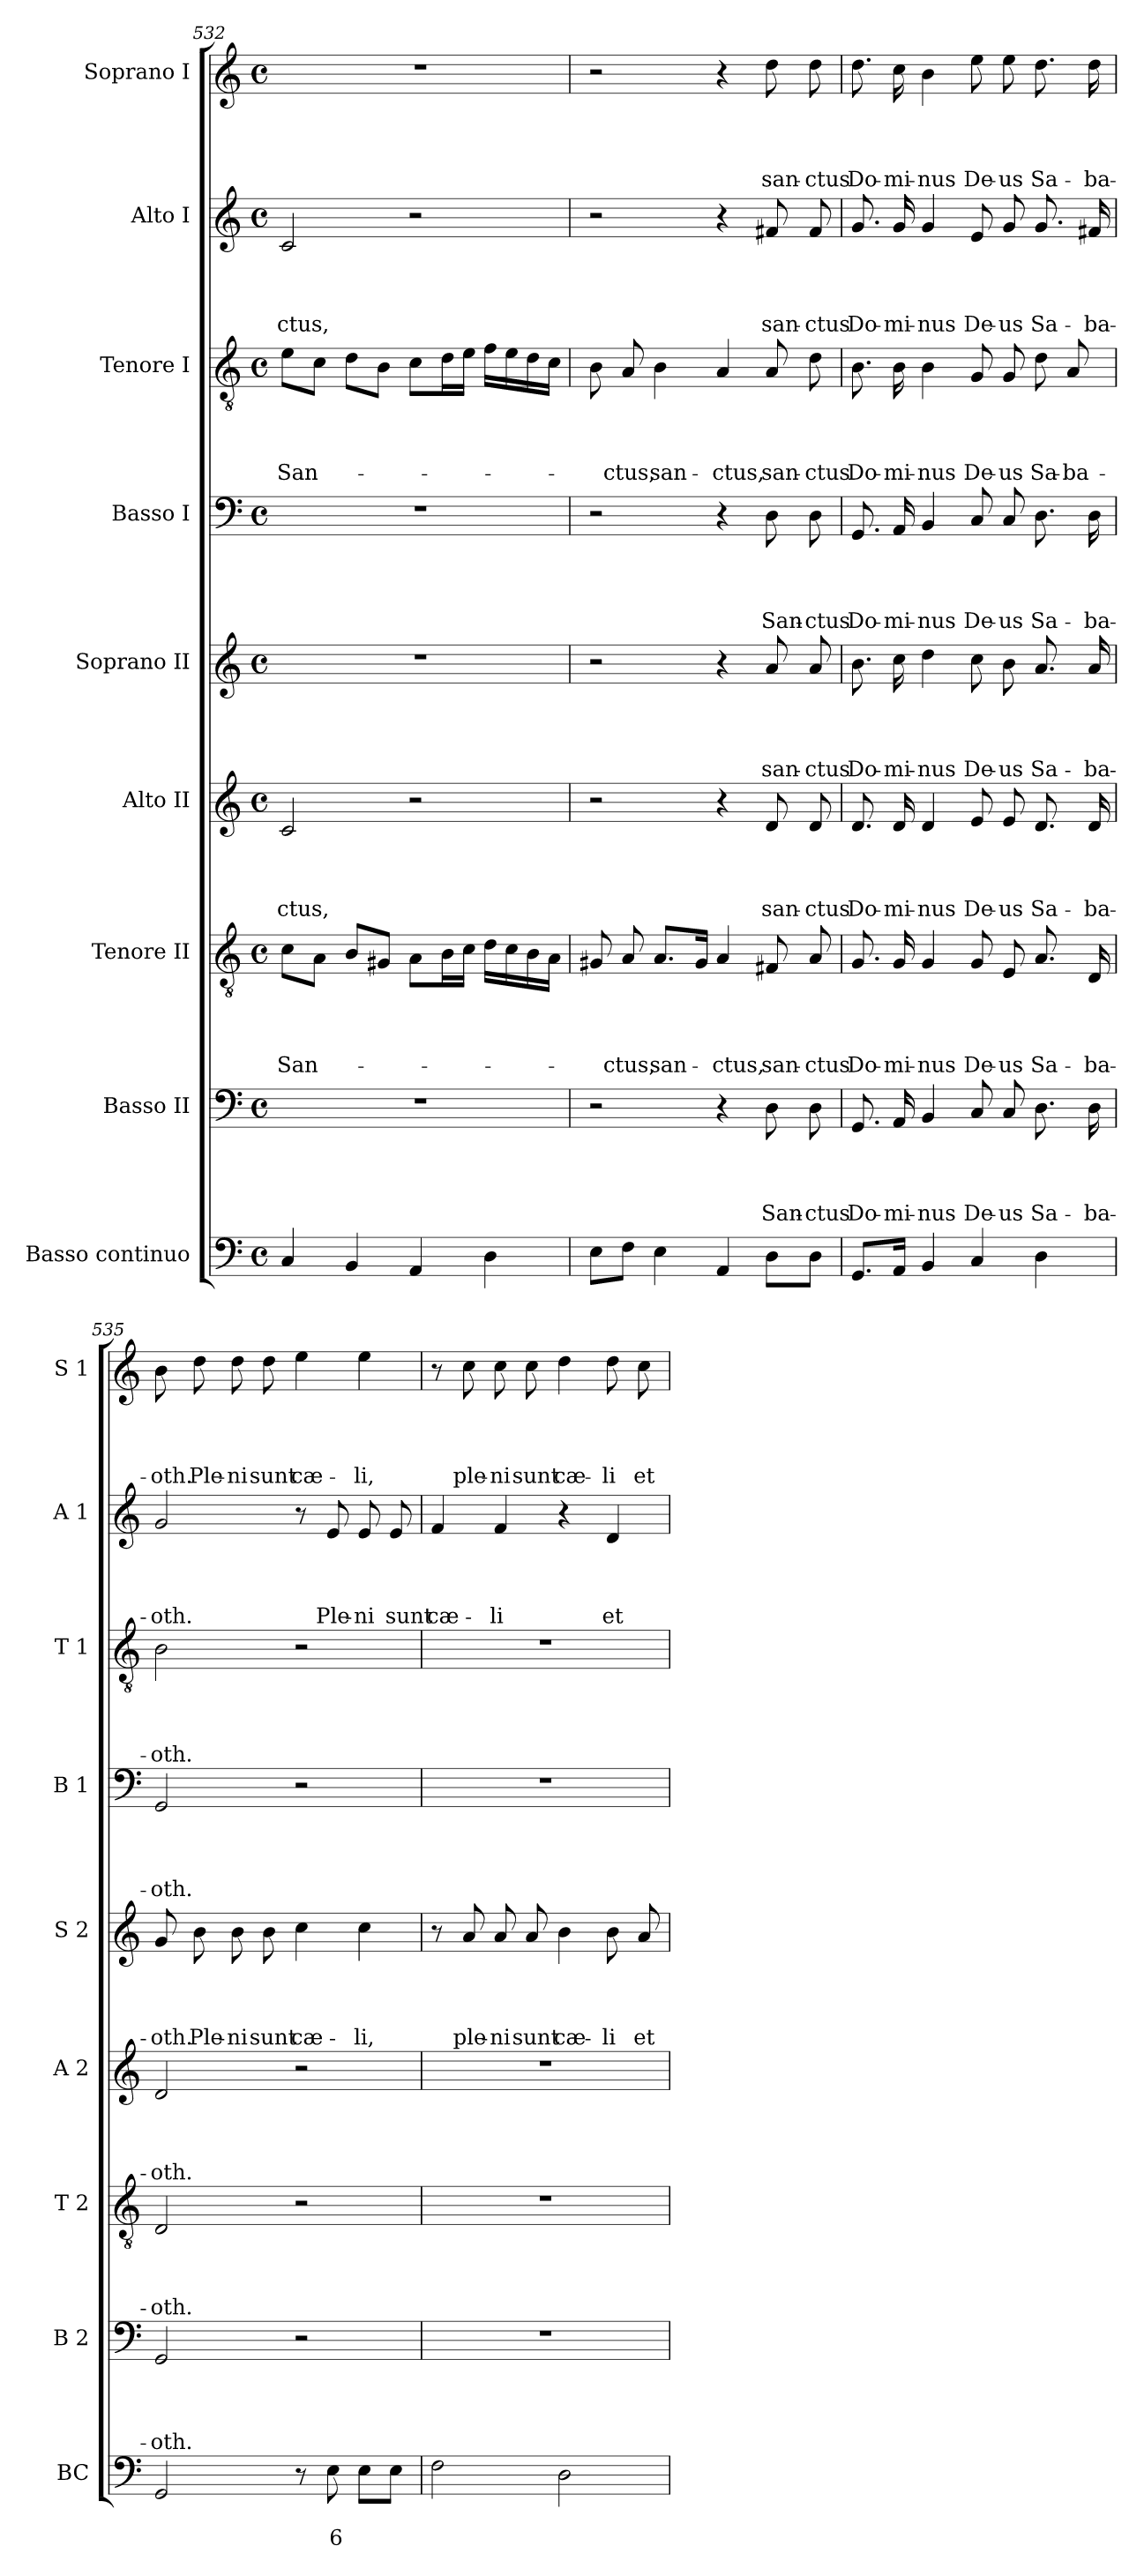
**kern	**text	**text	**kern	**text	**text	**text	**text	**kern	**text	**text	**text	**text	**kern	**text	**text	**text	**text	**kern	**text	**text	**text	**text	**kern	**text	**text	**text	**text	**kern	**text	**text	**text	**text	**kern	**text	**text	**text	**text	**kern	**text	**text	**text	**text
*part9	*part9	*part9	*part8	*part8	*part8	*part8	*part8	*part7	*part7	*part7	*part7	*part7	*part6	*part6	*part6	*part6	*part6	*part5	*part5	*part5	*part5	*part5	*part4	*part4	*part4	*part4	*part4	*part3	*part3	*part3	*part3	*part3	*part2	*part2	*part2	*part2	*part2	*part1	*part1	*part1	*part1	*part1
*staff9	*staff9	*staff9	*staff8	*staff8	*staff8	*staff8	*staff8	*staff7	*staff7	*staff7	*staff7	*staff7	*staff6	*staff6	*staff6	*staff6	*staff6	*staff5	*staff5	*staff5	*staff5	*staff5	*staff4	*staff4	*staff4	*staff4	*staff4	*staff3	*staff3	*staff3	*staff3	*staff3	*staff2	*staff2	*staff2	*staff2	*staff2	*staff1	*staff1	*staff1	*staff1	*staff1
*I"Basso continuo	*	*	*I"Basso II	*	*	*	*	*I"Tenore II	*	*	*	*	*I"Alto II	*	*	*	*	*I"Soprano II	*	*	*	*	*I"Basso I	*	*	*	*	*I"Tenore I	*	*	*	*	*I"Alto I	*	*	*	*	*I"Soprano I	*	*	*	*
*I'BC	*	*	*I'B 2	*	*	*	*	*I'T 2	*	*	*	*	*I'A 2	*	*	*	*	*I'S 2	*	*	*	*	*I'B 1	*	*	*	*	*I'T 1	*	*	*	*	*I'A 1	*	*	*	*	*I'S 1	*	*	*	*
*clefF4	*	*	*clefF4	*	*	*	*	*clefGv2	*	*	*	*	*clefG2	*	*	*	*	*clefG2	*	*	*	*	*clefF4	*	*	*	*	*clefGv2	*	*	*	*	*clefG2	*	*	*	*	*clefG2	*	*	*	*
*k[]	*	*	*k[]	*	*	*	*	*k[]	*	*	*	*	*k[]	*	*	*	*	*k[]	*	*	*	*	*k[]	*	*	*	*	*k[]	*	*	*	*	*k[]	*	*	*	*	*k[]	*	*	*	*
*C:	*	*	*C:	*	*	*	*	*C:	*	*	*	*	*C:	*	*	*	*	*C:	*	*	*	*	*C:	*	*	*	*	*C:	*	*	*	*	*C:	*	*	*	*	*C:	*	*	*	*
*M4/4	*	*	*M4/4	*	*	*	*	*M4/4	*	*	*	*	*M4/4	*	*	*	*	*M4/4	*	*	*	*	*M4/4	*	*	*	*	*M4/4	*	*	*	*	*M4/4	*	*	*	*	*M4/4	*	*	*	*
*met(c)	*	*	*met(c)	*	*	*	*	*met(c)	*	*	*	*	*met(c)	*	*	*	*	*met(c)	*	*	*	*	*met(c)	*	*	*	*	*met(c)	*	*	*	*	*met(c)	*	*	*	*	*met(c)	*	*	*	*
=532	=532	=532	=532	=532	=532	=532	=532	=532	=532	=532	=532	=532	=532	=532	=532	=532	=532	=532	=532	=532	=532	=532	=532	=532	=532	=532	=532	=532	=532	=532	=532	=532	=532	=532	=532	=532	=532	=532	=532	=532	=532	=532
!	!	!	!	!	!	!	!	!	!	!	!	!LO:LY:b	!	!	!	!	!LO:LY:b	!	!	!	!	!	!	!	!	!	!	!	!	!	!	!LO:LY:b	!	!	!	!	!LO:LY:b	!	!	!	!	!
4C/	.	.	1r	.	.	.	.	8c\L	.	.	.	San-	2c/	.	.	.	-ctus,	1r	.	.	.	.	1r	.	.	.	.	8e\L	.	.	.	San-	2c/	.	.	.	-ctus,	1r	.	.	.	.
.	.	.	.	.	.	.	.	8A\J	.	.	.	.	.	.	.	.	.	.	.	.	.	.	.	.	.	.	.	8c\J	.	.	.	.	.	.	.	.	.	.	.	.	.	.
4BB/	.	.	.	.	.	.	.	8B/L	.	.	.	.	.	.	.	.	.	.	.	.	.	.	.	.	.	.	.	8d\L	.	.	.	.	.	.	.	.	.	.	.	.	.	.
.	.	.	.	.	.	.	.	8G#X/J	.	.	.	.	.	.	.	.	.	.	.	.	.	.	.	.	.	.	.	8B\J	.	.	.	.	.	.	.	.	.	.	.	.	.	.
4AA/	.	.	.	.	.	.	.	8A\L	.	.	.	.	2r	.	.	.	.	.	.	.	.	.	.	.	.	.	.	8c\L	.	.	.	.	2r	.	.	.	.	.	.	.	.	.
.	.	.	.	.	.	.	.	16B\L	.	.	.	.	.	.	.	.	.	.	.	.	.	.	.	.	.	.	.	16d\L	.	.	.	.	.	.	.	.	.	.	.	.	.	.
.	.	.	.	.	.	.	.	16c\JJ	.	.	.	.	.	.	.	.	.	.	.	.	.	.	.	.	.	.	.	16e\JJ	.	.	.	.	.	.	.	.	.	.	.	.	.	.
4D\	.	.	.	.	.	.	.	16d\LL	.	.	.	.	.	.	.	.	.	.	.	.	.	.	.	.	.	.	.	16f\LL	.	.	.	.	.	.	.	.	.	.	.	.	.	.
.	.	.	.	.	.	.	.	16c\	.	.	.	.	.	.	.	.	.	.	.	.	.	.	.	.	.	.	.	16e\	.	.	.	.	.	.	.	.	.	.	.	.	.	.
.	.	.	.	.	.	.	.	16B\	.	.	.	.	.	.	.	.	.	.	.	.	.	.	.	.	.	.	.	16d\	.	.	.	.	.	.	.	.	.	.	.	.	.	.
.	.	.	.	.	.	.	.	16A\JJ	.	.	.	.	.	.	.	.	.	.	.	.	.	.	.	.	.	.	.	16c\JJ	.	.	.	.	.	.	.	.	.	.	.	.	.	.
!!LO:PB:g=z
=533	=533	=533	=533	=533	=533	=533	=533	=533	=533	=533	=533	=533	=533	=533	=533	=533	=533	=533	=533	=533	=533	=533	=533	=533	=533	=533	=533	=533	=533	=533	=533	=533	=533	=533	=533	=533	=533	=533	=533	=533	=533	=533
8E\L	.	.	2r	.	.	.	.	8G#X/	.	.	.	.	2r	.	.	.	.	2r	.	.	.	.	2r	.	.	.	.	8B\	.	.	.	.	2r	.	.	.	.	2r	.	.	.	.
!	!	!	!	!	!	!	!	!	!	!	!	!LO:LY:b	!	!	!	!	!	!	!	!	!	!	!	!	!	!	!	!	!	!	!	!LO:LY:b	!	!	!	!	!	!	!	!	!	!
8F\J	.	.	.	.	.	.	.	8A/	.	.	.	-ctus,	.	.	.	.	.	.	.	.	.	.	.	.	.	.	.	8A/	.	.	.	-ctus,	.	.	.	.	.	.	.	.	.	.
!	!	!	!	!	!	!	!	!	!	!	!	!LO:LY:b	!	!	!	!	!	!	!	!	!	!	!	!	!	!	!	!	!	!	!	!LO:LY:b	!	!	!	!	!	!	!	!	!	!
4E\	.	.	.	.	.	.	.	8.A/L	.	.	.	san-	.	.	.	.	.	.	.	.	.	.	.	.	.	.	.	4B\	.	.	.	san-	.	.	.	.	.	.	.	.	.	.
.	.	.	.	.	.	.	.	16G#/Jk	.	.	.	.	.	.	.	.	.	.	.	.	.	.	.	.	.	.	.	.	.	.	.	.	.	.	.	.	.	.	.	.	.	.
!	!	!	!	!	!	!	!	!	!	!	!	!LO:LY:b	!	!	!	!	!	!	!	!	!	!	!	!	!	!	!	!	!	!	!	!LO:LY:b	!	!	!	!	!	!	!	!	!	!
4AA/	.	.	4r	.	.	.	.	4A/	.	.	.	-ctus,	4r	.	.	.	.	4r	.	.	.	.	4r	.	.	.	.	4A/	.	.	.	-ctus,	4r	.	.	.	.	4r	.	.	.	.
!	!	!	!	!	!	!	!LO:LY:b	!	!	!	!	!LO:LY:b	!	!	!	!	!LO:LY:b	!	!	!	!	!LO:LY:b	!	!	!	!	!LO:LY:b	!	!	!	!	!LO:LY:b	!	!	!	!	!LO:LY:b	!	!	!	!	!LO:LY:b
8D\L	.	.	8D\	.	.	.	San-	8F#X/	.	.	.	san-	8d/	.	.	.	san-	8a/	.	.	.	san-	8D\	.	.	.	San-	8A/	.	.	.	san-	8f#X/	.	.	.	san-	8dd\	.	.	.	san-
!	!	!	!	!	!	!	!LO:LY:b	!	!	!	!	!LO:LY:b	!	!	!	!	!LO:LY:b	!	!	!	!	!LO:LY:b	!	!	!	!	!LO:LY:b	!	!	!	!	!LO:LY:b	!	!	!	!	!LO:LY:b	!	!	!	!	!LO:LY:b
8D\J	.	.	8D\	.	.	.	-ctus	8A/	.	.	.	-ctus	8d/	.	.	.	-ctus	8a/	.	.	.	-ctus	8D\	.	.	.	-ctus	8d\	.	.	.	-ctus	8f#/	.	.	.	-ctus	8dd\	.	.	.	-ctus
=534	=534	=534	=534	=534	=534	=534	=534	=534	=534	=534	=534	=534	=534	=534	=534	=534	=534	=534	=534	=534	=534	=534	=534	=534	=534	=534	=534	=534	=534	=534	=534	=534	=534	=534	=534	=534	=534	=534	=534	=534	=534	=534
!	!	!	!	!	!	!	!LO:LY:b	!	!	!	!	!LO:LY:b	!	!	!	!	!LO:LY:b	!	!	!	!	!LO:LY:b	!	!	!	!	!LO:LY:b	!	!	!	!	!LO:LY:b	!	!	!	!	!LO:LY:b	!	!	!	!	!LO:LY:b
8.GG/L	.	.	8.GG/	.	.	.	Do-	8.G/	.	.	.	Do-	8.d/	.	.	.	Do-	8.b\	.	.	.	Do-	8.GG/	.	.	.	Do-	8.B\	.	.	.	Do-	8.g/	.	.	.	Do-	8.dd\	.	.	.	Do-
!	!	!	!	!	!	!	!LO:LY:b	!	!	!	!	!LO:LY:b	!	!	!	!	!LO:LY:b	!	!	!	!	!LO:LY:b	!	!	!	!	!LO:LY:b	!	!	!	!	!LO:LY:b	!	!	!	!	!LO:LY:b	!	!	!	!	!LO:LY:b
16AA/Jk	.	.	16AA/	.	.	.	-mi-	16G/	.	.	.	-mi-	16d/	.	.	.	-mi-	16cc\	.	.	.	-mi-	16AA/	.	.	.	-mi-	16B\	.	.	.	-mi-	16g/	.	.	.	-mi-	16cc\	.	.	.	-mi-
!	!	!	!	!	!	!	!LO:LY:b	!	!	!	!	!LO:LY:b	!	!	!	!	!LO:LY:b	!	!	!	!	!LO:LY:b	!	!	!	!	!LO:LY:b	!	!	!	!	!LO:LY:b	!	!	!	!	!LO:LY:b	!	!	!	!	!LO:LY:b
4BB/	.	.	4BB/	.	.	.	-nus	4G/	.	.	.	-nus	4d/	.	.	.	-nus	4dd\	.	.	.	-nus	4BB/	.	.	.	-nus	4B\	.	.	.	-nus	4g/	.	.	.	-nus	4b\	.	.	.	-nus
!	!	!	!	!	!	!	!LO:LY:b	!	!	!	!	!LO:LY:b	!	!	!	!	!LO:LY:b	!	!	!	!	!LO:LY:b	!	!	!	!	!LO:LY:b	!	!	!	!	!LO:LY:b	!	!	!	!	!LO:LY:b	!	!	!	!	!LO:LY:b
4C/	.	.	8C/	.	.	.	De-	8G/	.	.	.	De-	8e/	.	.	.	De-	8cc\	.	.	.	De-	8C/	.	.	.	De-	8G/	.	.	.	De-	8e/	.	.	.	De-	8ee\	.	.	.	De-
!	!	!	!	!	!	!	!LO:LY:b	!	!	!	!	!LO:LY:b	!	!	!	!	!LO:LY:b	!	!	!	!	!LO:LY:b	!	!	!	!	!LO:LY:b	!	!	!	!	!LO:LY:b	!	!	!	!	!LO:LY:b	!	!	!	!	!LO:LY:b
.	.	.	8C/	.	.	.	-us	8E/	.	.	.	-us	8e/	.	.	.	-us	8b\	.	.	.	-us	8C/	.	.	.	-us	8G/	.	.	.	-us	8g/	.	.	.	-us	8ee\	.	.	.	-us
!	!	!	!	!	!	!	!LO:LY:b	!	!	!	!	!LO:LY:b	!	!	!	!	!LO:LY:b	!	!	!	!	!LO:LY:b	!	!	!	!	!LO:LY:b	!	!	!	!	!LO:LY:b	!	!	!	!	!LO:LY:b	!	!	!	!	!LO:LY:b
4D\	.	.	8.D\	.	.	.	Sa-	8.A/	.	.	.	Sa-	8.d/	.	.	.	Sa-	8.a/	.	.	.	Sa-	8.D\	.	.	.	Sa-	8d\	.	.	.	Sa-	8.g/	.	.	.	Sa-	8.dd\	.	.	.	Sa-
!	!	!	!	!	!	!	!	!	!	!	!	!	!	!	!	!	!	!	!	!	!	!	!	!	!	!	!	!	!	!	!	!LO:LY:b	!	!	!	!	!	!	!	!	!	!
.	.	.	.	.	.	.	.	.	.	.	.	.	.	.	.	.	.	.	.	.	.	.	.	.	.	.	.	8A/	.	.	.	-ba-	.	.	.	.	.	.	.	.	.	.
!	!	!	!	!	!	!	!LO:LY:b	!	!	!	!	!LO:LY:b	!	!	!	!	!LO:LY:b	!	!	!	!	!LO:LY:b	!	!	!	!	!LO:LY:b	!	!	!	!	!	!	!	!	!	!LO:LY:b	!	!	!	!	!LO:LY:b
.	.	.	16D\	.	.	.	-ba-	16D/	.	.	.	-ba-	16d/	.	.	.	-ba-	16a/	.	.	.	-ba-	16D\	.	.	.	-ba-	.	.	.	.	.	16f#X/	.	.	.	-ba-	16dd\	.	.	.	-ba-
=535	=535	=535	=535	=535	=535	=535	=535	=535	=535	=535	=535	=535	=535	=535	=535	=535	=535	=535	=535	=535	=535	=535	=535	=535	=535	=535	=535	=535	=535	=535	=535	=535	=535	=535	=535	=535	=535	=535	=535	=535	=535	=535
!	!	!	!	!	!	!	!LO:LY:b	!	!	!	!	!LO:LY:b	!	!	!	!	!LO:LY:b	!	!	!	!	!LO:LY:b	!	!	!	!	!LO:LY:b	!	!	!	!	!LO:LY:b	!	!	!	!	!LO:LY:b	!	!	!	!	!LO:LY:b
2GG/	.	.	2GG/	.	.	.	-oth.	2D/	.	.	.	-oth.	2d/	.	.	.	-oth.	8g/	.	.	.	-oth.	2GG/	.	.	.	-oth.	2B\	.	.	.	-oth.	2g/	.	.	.	-oth.	8b\	.	.	.	-oth.
!	!	!	!	!	!	!	!	!	!	!	!	!	!	!	!	!	!	!	!	!	!	!LO:LY:b	!	!	!	!	!	!	!	!	!	!	!	!	!	!	!	!	!	!	!	!LO:LY:b
.	.	.	.	.	.	.	.	.	.	.	.	.	.	.	.	.	.	8b\	.	.	.	Ple-	.	.	.	.	.	.	.	.	.	.	.	.	.	.	.	8dd\	.	.	.	Ple-
!	!	!	!	!	!	!	!	!	!	!	!	!	!	!	!	!	!	!	!	!	!	!LO:LY:b	!	!	!	!	!	!	!	!	!	!	!	!	!	!	!	!	!	!	!	!LO:LY:b
.	.	.	.	.	.	.	.	.	.	.	.	.	.	.	.	.	.	8b\	.	.	.	-ni	.	.	.	.	.	.	.	.	.	.	.	.	.	.	.	8dd\	.	.	.	-ni
!	!	!	!	!	!	!	!	!	!	!	!	!	!	!	!	!	!	!	!	!	!	!LO:LY:b	!	!	!	!	!	!	!	!	!	!	!	!	!	!	!	!	!	!	!	!LO:LY:b
.	.	.	.	.	.	.	.	.	.	.	.	.	.	.	.	.	.	8b\	.	.	.	sunt	.	.	.	.	.	.	.	.	.	.	.	.	.	.	.	8dd\	.	.	.	sunt
!	!	!	!	!	!	!	!	!	!	!	!	!	!	!	!	!	!	!	!	!	!	!LO:LY:b	!	!	!	!	!	!	!	!	!	!	!	!	!	!	!	!	!	!	!	!LO:LY:b
8r	.	.	2r	.	.	.	.	2r	.	.	.	.	2r	.	.	.	.	4cc\	.	.	.	cæ-	2r	.	.	.	.	2r	.	.	.	.	8r	.	.	.	.	4ee\	.	.	.	cæ-
!	!	!LO:LY:b	!	!	!	!	!	!	!	!	!	!	!	!	!	!	!	!	!	!	!	!	!	!	!	!	!	!	!	!	!	!	!	!	!	!	!LO:LY:b	!	!	!	!	!
8E\	.	6	.	.	.	.	.	.	.	.	.	.	.	.	.	.	.	.	.	.	.	.	.	.	.	.	.	.	.	.	.	.	8e/	.	.	.	Ple-	.	.	.	.	.
!	!	!	!	!	!	!	!	!	!	!	!	!	!	!	!	!	!	!	!	!	!	!LO:LY:b	!	!	!	!	!	!	!	!	!	!	!	!	!	!	!LO:LY:b	!	!	!	!	!LO:LY:b
8E\L	.	.	.	.	.	.	.	.	.	.	.	.	.	.	.	.	.	4cc\	.	.	.	-li,	.	.	.	.	.	.	.	.	.	.	8e/	.	.	.	-ni	4ee\	.	.	.	-li,
!	!	!	!	!	!	!	!	!	!	!	!	!	!	!	!	!	!	!	!	!	!	!	!	!	!	!	!	!	!	!	!	!	!	!	!	!	!LO:LY:b	!	!	!	!	!
8E\J	.	.	.	.	.	.	.	.	.	.	.	.	.	.	.	.	.	.	.	.	.	.	.	.	.	.	.	.	.	.	.	.	8e/	.	.	.	sunt	.	.	.	.	.
=536	=536	=536	=536	=536	=536	=536	=536	=536	=536	=536	=536	=536	=536	=536	=536	=536	=536	=536	=536	=536	=536	=536	=536	=536	=536	=536	=536	=536	=536	=536	=536	=536	=536	=536	=536	=536	=536	=536	=536	=536	=536	=536
!	!	!	!	!	!	!	!	!	!	!	!	!	!	!	!	!	!	!	!	!	!	!	!	!	!	!	!	!	!	!	!	!	!	!	!	!	!LO:LY:b	!	!	!	!	!
2F\	.	.	1r	.	.	.	.	1r	.	.	.	.	1r	.	.	.	.	8r	.	.	.	.	1r	.	.	.	.	1r	.	.	.	.	4f/	.	.	.	cæ-	8r	.	.	.	.
!	!	!	!	!	!	!	!	!	!	!	!	!	!	!	!	!	!	!	!	!	!	!LO:LY:b	!	!	!	!	!	!	!	!	!	!	!	!	!	!	!	!	!	!	!	!LO:LY:b
.	.	.	.	.	.	.	.	.	.	.	.	.	.	.	.	.	.	8a/	.	.	.	ple-	.	.	.	.	.	.	.	.	.	.	.	.	.	.	.	8cc\	.	.	.	ple-
!	!	!	!	!	!	!	!	!	!	!	!	!	!	!	!	!	!	!	!	!	!	!LO:LY:b	!	!	!	!	!	!	!	!	!	!	!	!	!	!	!LO:LY:b	!	!	!	!	!LO:LY:b
.	.	.	.	.	.	.	.	.	.	.	.	.	.	.	.	.	.	8a/	.	.	.	-ni	.	.	.	.	.	.	.	.	.	.	4f/	.	.	.	-li	8cc\	.	.	.	-ni
!	!	!	!	!	!	!	!	!	!	!	!	!	!	!	!	!	!	!	!	!	!	!LO:LY:b	!	!	!	!	!	!	!	!	!	!	!	!	!	!	!	!	!	!	!	!LO:LY:b
.	.	.	.	.	.	.	.	.	.	.	.	.	.	.	.	.	.	8a/	.	.	.	sunt	.	.	.	.	.	.	.	.	.	.	.	.	.	.	.	8cc\	.	.	.	sunt
!	!	!	!	!	!	!	!	!	!	!	!	!	!	!	!	!	!	!	!	!	!	!LO:LY:b	!	!	!	!	!	!	!	!	!	!	!	!	!	!	!	!	!	!	!	!LO:LY:b
2D\	.	.	.	.	.	.	.	.	.	.	.	.	.	.	.	.	.	4b\	.	.	.	cæ-	.	.	.	.	.	.	.	.	.	.	4r	.	.	.	.	4dd\	.	.	.	cæ-
!	!	!	!	!	!	!	!	!	!	!	!	!	!	!	!	!	!	!	!	!	!	!LO:LY:b	!	!	!	!	!	!	!	!	!	!	!	!	!	!	!LO:LY:b	!	!	!	!	!LO:LY:b
.	.	.	.	.	.	.	.	.	.	.	.	.	.	.	.	.	.	8b\	.	.	.	-li	.	.	.	.	.	.	.	.	.	.	4d/	.	.	.	et	8dd\	.	.	.	-li
!	!	!	!	!	!	!	!	!	!	!	!	!	!	!	!	!	!	!	!	!	!	!LO:LY:b	!	!	!	!	!	!	!	!	!	!	!	!	!	!	!	!	!	!	!	!LO:LY:b
.	.	.	.	.	.	.	.	.	.	.	.	.	.	.	.	.	.	8a/	.	.	.	et	.	.	.	.	.	.	.	.	.	.	.	.	.	.	.	8cc\	.	.	.	et
=	=	=	=	=	=	=	=	=	=	=	=	=	=	=	=	=	=	=	=	=	=	=	=	=	=	=	=	=	=	=	=	=	=	=	=	=	=	=	=	=	=	=
*-	*-	*-	*-	*-	*-	*-	*-	*-	*-	*-	*-	*-	*-	*-	*-	*-	*-	*-	*-	*-	*-	*-	*-	*-	*-	*-	*-	*-	*-	*-	*-	*-	*-	*-	*-	*-	*-	*-	*-	*-	*-	*-
